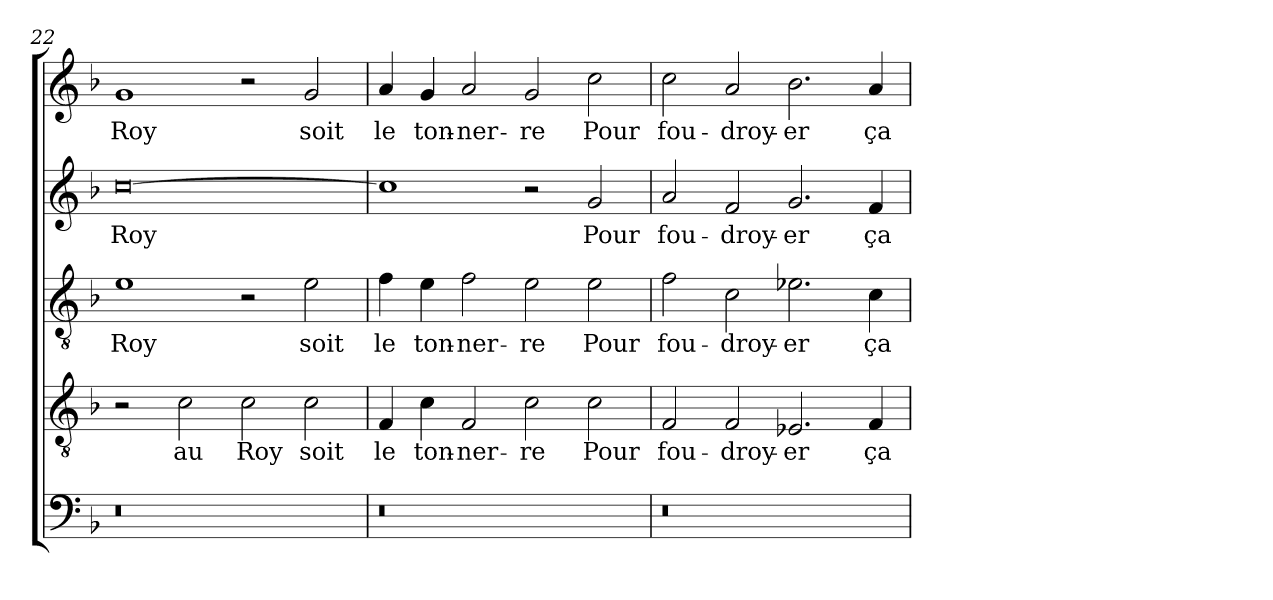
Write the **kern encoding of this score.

**kern	**kern	**text	**kern	**text	**kern	**text	**kern	**text
*part5	*part4	*part4	*part3	*part3	*part2	*part2	*part1	*part1
*staff5	*staff4	*staff4	*staff3	*staff3	*staff2	*staff2	*staff1	*staff1
*clefF4	*clefGv2	*	*clefGv2	*	*clefG2	*	*clefG2	*
*k[b-]	*k[b-]	*	*k[b-]	*	*k[b-]	*	*k[b-]	*
=22	=22	=22	=22	=22	=22	=22	=22	=22
0r	2r	.	1e	Roy	[0cc	Roy	1g	Roy
.	2c	au	.	.	.	.	.	.
.	2c	Roy	2r	.	.	.	2r	.
.	2c	soit	2e	soit	.	.	2g	soit
=23	=23	=23	=23	=23	=23	=23	=23	=23
0r	4F	le	4f	le	1cc]	.	4a	le
.	4c	ton-	4e	ton-	.	.	4g	ton-
.	2F	-ner-	2f	-ner-	.	.	2a	-ner-
.	2c	-re	2e	-re	2r	.	2g	-re
.	2c	Pour	2e	Pour	2g	Pour	2cc	Pour
=24	=24	=24	=24	=24	=24	=24	=24	=24
0r	2F	fou-	2f	fou-	2a	fou-	2cc	fou-
.	2F	-droy-	2c	-droy-	2f	-droy-	2a	-droy-
.	2.E-X	-er	2.e-X	-er	2.g	-er	2.b-	-er
.	4F	ça-	4c	ça-	4f	ça-	4a	ça-
=	=	=	=	=	=	=	=	=
*-	*-	*-	*-	*-	*-	*-	*-	*-
